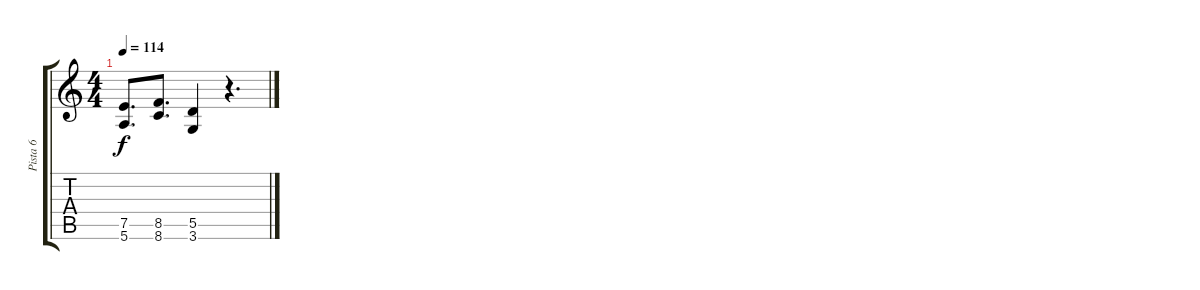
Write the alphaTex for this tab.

\track ("Pista 6" "Pista 6") {instrument distortionguitar}
\staff {score tabs}
\tuning (E4 B3 G3 D3 A2 E2) {hide}
\ts (4 4)
\tempo 114
\clef g2
\ks c
(7.5 5.6).8{d dy f} (8.5 8.6).8{d} (5.5 3.6).4 r.4{d}
